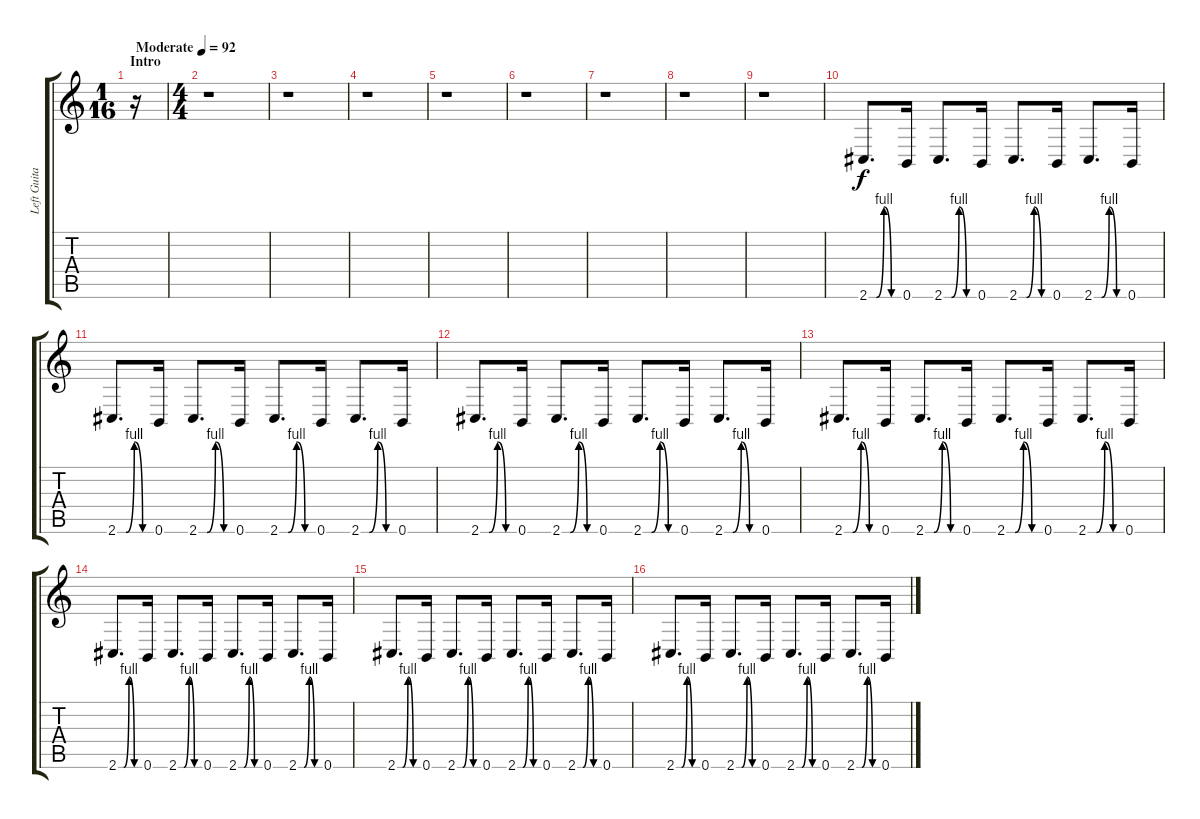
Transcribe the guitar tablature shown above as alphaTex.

\track ("Left Guitar" "Left Guita") {instrument overdrivenguitar}
\staff {score tabs}
\tuning (Db4 Ab3 E3 B2 Gb2 B1) {hide}
\ts (1 16)
\section ("" "Intro")
\tempo (92 "Moderate")
\clef g2
\ks c
r.16{dy f instrument overdrivenguitar} |
\ts (4 4)
r.1 |
r.1 |
r.1 |
r.1 |
r.1 |
r.1 |
r.1 |
r.1{volume 8} |
2.6{be (custom 0 0 15 0 30 4 45 0 60 0)}.8{d volume 13} 0.6.16 2.6{be (custom 0 0 15 0 30 4 45 0 60 0)}.8{d} 0.6.16 2.6{be (custom 0 0 15 0 30 4 45 0 60 0)}.8{d} 0.6.16 2.6{be (custom 0 0 15 0 30 4 45 0 60 0)}.8{d} 0.6.16 |
2.6{be (custom 0 0 15 0 30 4 45 0 60 0)}.8{d} 0.6.16 2.6{be (custom 0 0 15 0 30 4 45 0 60 0)}.8{d} 0.6.16 2.6{be (custom 0 0 15 0 30 4 45 0 60 0)}.8{d} 0.6.16 2.6{be (custom 0 0 15 0 30 4 45 0 60 0)}.8{d} 0.6.16 |
2.6{be (custom 0 0 15 0 30 4 45 0 60 0)}.8{d} 0.6.16 2.6{be (custom 0 0 15 0 30 4 45 0 60 0)}.8{d} 0.6.16 2.6{be (custom 0 0 15 0 30 4 45 0 60 0)}.8{d} 0.6.16 2.6{be (custom 0 0 15 0 30 4 45 0 60 0)}.8{d} 0.6.16 |
2.6{be (custom 0 0 15 0 30 4 45 0 60 0)}.8{d} 0.6.16 2.6{be (custom 0 0 15 0 30 4 45 0 60 0)}.8{d} 0.6.16 2.6{be (custom 0 0 15 0 30 4 45 0 60 0)}.8{d} 0.6.16 2.6{be (custom 0 0 15 0 30 4 45 0 60 0)}.8{d} 0.6.16 |
2.6{be (custom 0 0 15 0 30 4 45 0 60 0)}.8{d} 0.6.16 2.6{be (custom 0 0 15 0 30 4 45 0 60 0)}.8{d} 0.6.16 2.6{be (custom 0 0 15 0 30 4 45 0 60 0)}.8{d} 0.6.16 2.6{be (custom 0 0 15 0 30 4 45 0 60 0)}.8{d} 0.6.16 |
2.6{be (custom 0 0 15 0 30 4 45 0 60 0)}.8{d} 0.6.16 2.6{be (custom 0 0 15 0 30 4 45 0 60 0)}.8{d} 0.6.16 2.6{be (custom 0 0 15 0 30 4 45 0 60 0)}.8{d} 0.6.16 2.6{be (custom 0 0 15 0 30 4 45 0 60 0)}.8{d} 0.6.16 |
2.6{be (custom 0 0 15 0 30 4 45 0 60 0)}.8{d} 0.6.16 2.6{be (custom 0 0 15 0 30 4 45 0 60 0)}.8{d} 0.6.16 2.6{be (custom 0 0 15 0 30 4 45 0 60 0)}.8{d} 0.6.16 2.6{be (custom 0 0 15 0 30 4 45 0 60 0)}.8{d} 0.6.16
